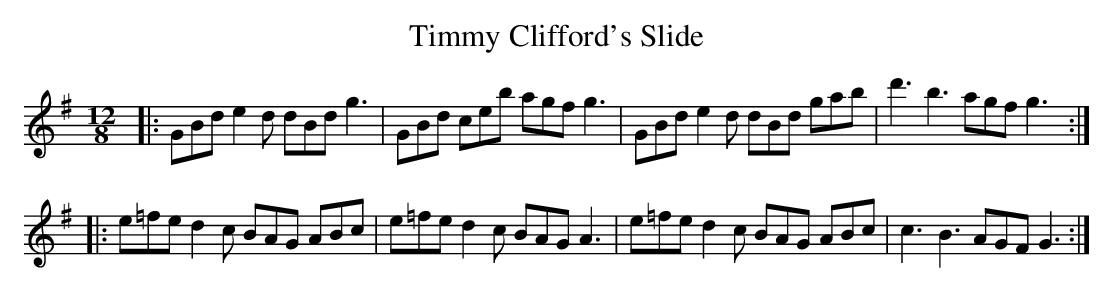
X:1
T: Timmy Clifford's Slide
M: 12/8
L: 1/8
K: G
|: GBd  e2d dBd g3  | GBd  ceb agf g3 | GBd  e2d dBd gab | d'3 b3 agf g3 :|
|: e=fe d2c BAG ABc | e=fe d2c BAG A3 | e=fe d2c BAG ABc |  c3 B3 AGF G3 :|
